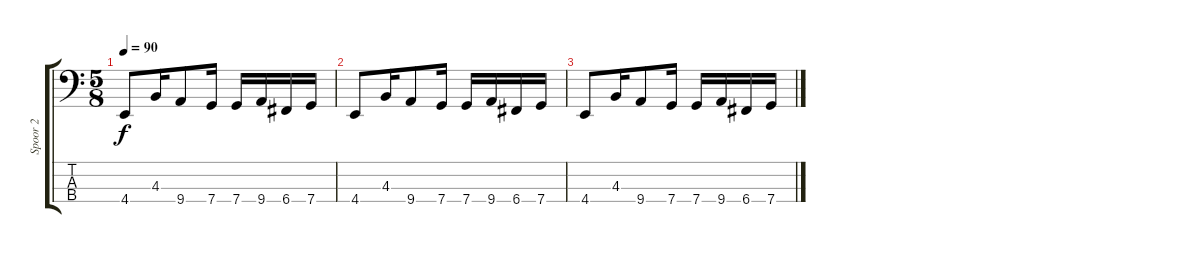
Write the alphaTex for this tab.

\track ("Spoor 2" "Spoor 2") {instrument electricbassfinger}
\staff {score tabs}
\tuning (F2 C2 G1 C1) {hide}
\ts (5 8)
\tempo 90
\clef f4
\ks c
4.4.8{dy f} 4.3.16 9.4.8 7.4.16 7.4.16 9.4.16 6.4.16 7.4.16 |
4.4.8 4.3.16 9.4.8 7.4.16 7.4.16 9.4.16 6.4.16 7.4.16 |
4.4.8 4.3.16 9.4.8 7.4.16 7.4.16 9.4.16 6.4.16 7.4.16
